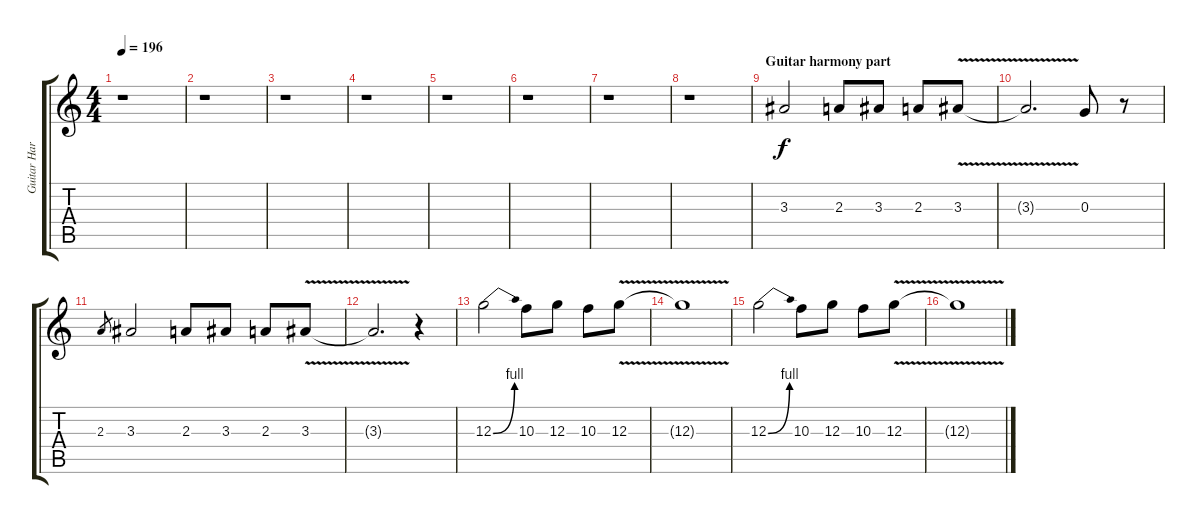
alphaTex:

\track ("Guitar Harmony (R. Blackmore)" "Guitar Har") {instrument overdrivenguitar}
\staff {score tabs}
\tuning (E4 B3 G3 D3 A2 E2) {hide}
\ts (4 4)
\tempo 196
\clef g2
\ks c
r.1{dy f} |
r.1 |
r.1 |
r.1 |
r.1 |
r.1 |
r.1 |
r.1 |
\section ("" "Guitar harmony part")
3.3.2 2.3.8 3.3.8 2.3.8 3.3{v}.8 |
3.3{t}.2{d} 0.3.8 r.8 |
2.3.8{gr} 3.3.2 2.3.8 3.3.8 2.3.8 3.3{v}.8 |
3.3{t}.2{d} r.4 |
12.3{be (bend 0 0 60 4)}.2 10.3.8 12.3.8 10.3.8 12.3{v}.8 |
12.3{t}.1 |
12.3{be (bend 0 0 60 4)}.2 10.3.8 12.3.8 10.3.8 12.3{v}.8 |
12.3{t}.1
